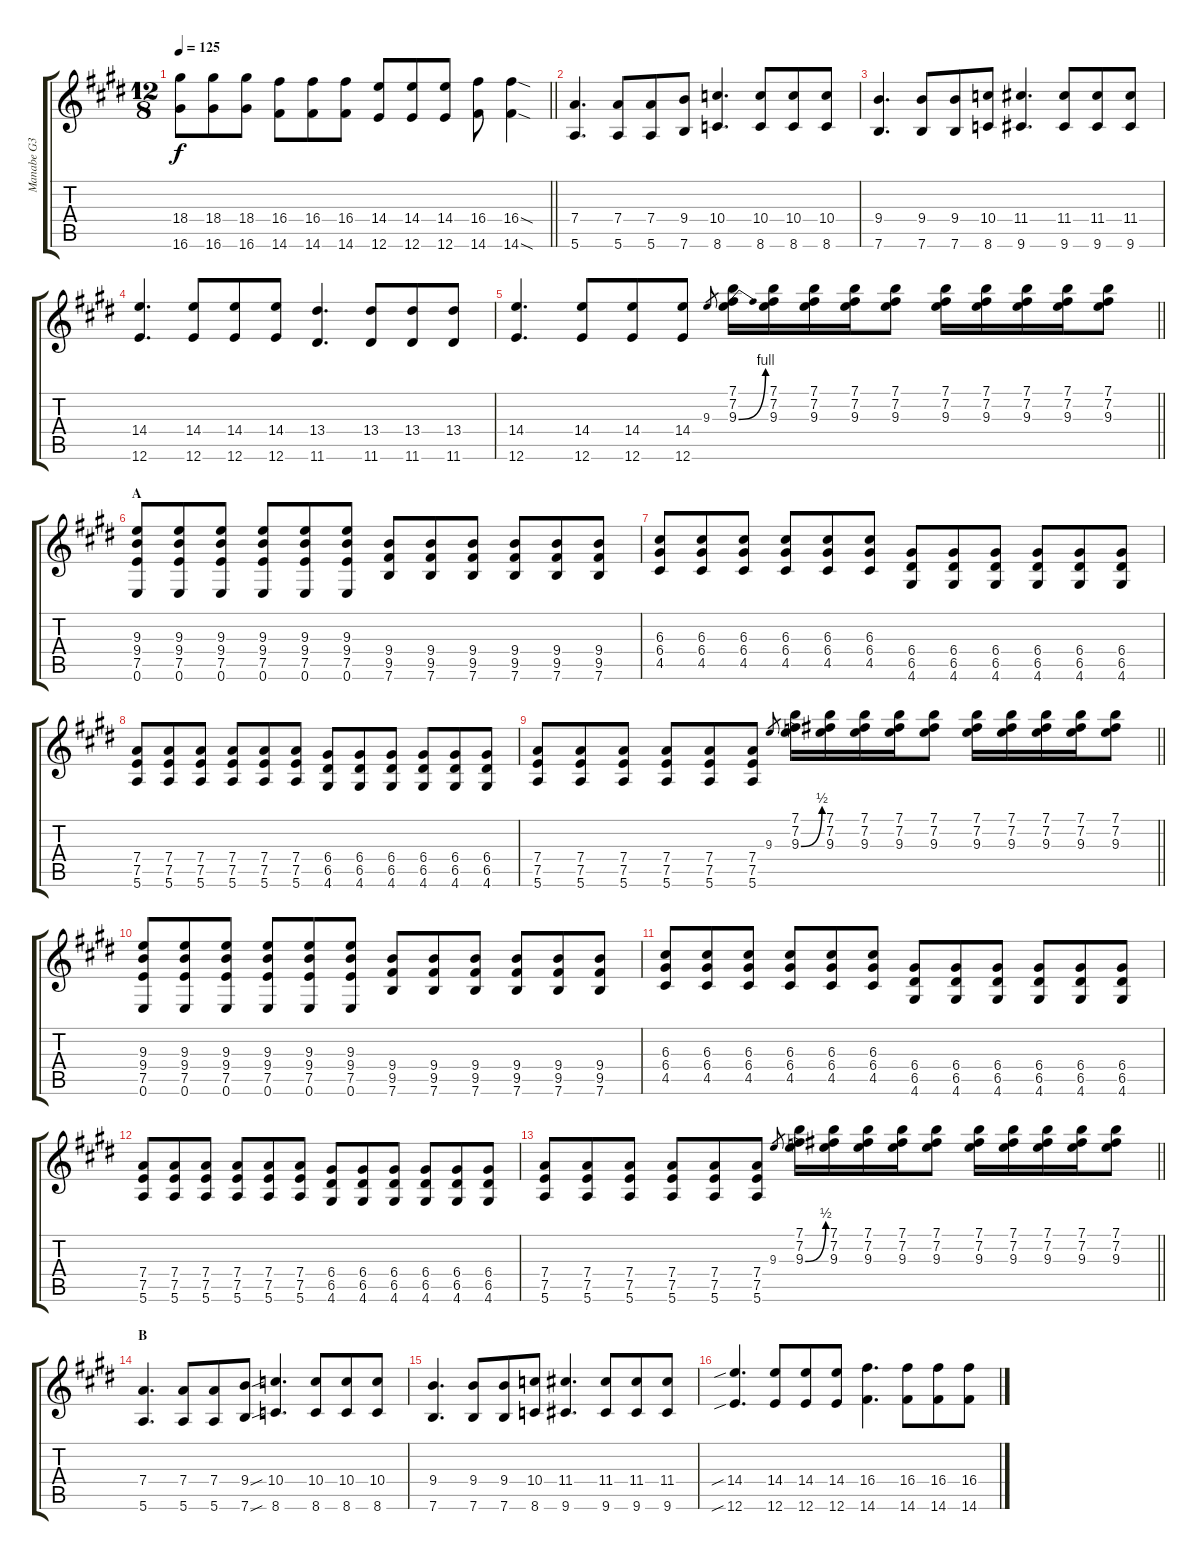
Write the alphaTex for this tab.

\track ("Manabe G3" "Manabe G3") {instrument overdrivenguitar}
\staff {score tabs}
\tuning (E4 B3 G3 D3 A2 E2) {hide}
\ts (12 8)
\tempo 125
\clef g2
\barLineRight lightlight
\ks e
(18.4 16.6).8{dy f} (18.4 16.6).8 (18.4 16.6).8 (16.4 14.6).8 (16.4 14.6).8 (16.4 14.6).8 (14.4 12.6).8 (14.4 12.6).8 (14.4 12.6).8 (16.4 14.6).8 (16.4{sod} 14.6{sod}).4 |
(7.4 5.6).4{d} (7.4 5.6).8 (7.4 5.6).8 (9.4 7.6).8 (10.4 8.6).4{d} (10.4 8.6).8 (10.4 8.6).8 (10.4 8.6).8 |
(9.4 7.6).4{d} (9.4 7.6).8 (9.4 7.6).8 (10.4 8.6).8 (11.4 9.6).4{d} (11.4 9.6).8 (11.4 9.6).8 (11.4 9.6).8 |
(14.4 12.6).4{d} (14.4 12.6).8 (14.4 12.6).8 (14.4 12.6).8 (13.4 11.6).4{d} (13.4 11.6).8 (13.4 11.6).8 (13.4 11.6).8 |
\barLineRight lightlight
(14.4 12.6).4{d} (14.4 12.6).8 (14.4 12.6).8 (14.4 12.6).8 9.3.8{gr} (7.1 7.2 9.3{be (bend 0 0 60 4)}).16 (7.1 7.2 9.3).16 (7.1 7.2 9.3).16 (7.1 7.2 9.3).16 (7.1 7.2 9.3).8 (7.1 7.2 9.3).16 (7.1 7.2 9.3).16 (7.1 7.2 9.3).16 (7.1 7.2 9.3).16 (7.1 7.2 9.3).8 |
\section ("" "A")
(9.3 9.4 7.5 0.6).8 (9.3 9.4 7.5 0.6).8 (9.3 9.4 7.5 0.6).8 (9.3 9.4 7.5 0.6).8 (9.3 9.4 7.5 0.6).8 (9.3 9.4 7.5 0.6).8 (9.4 9.5 7.6).8 (9.4 9.5 7.6).8 (9.4 9.5 7.6).8 (9.4 9.5 7.6).8 (9.4 9.5 7.6).8 (9.4 9.5 7.6).8 |
(6.3 6.4 4.5).8 (6.3 6.4 4.5).8 (6.3 6.4 4.5).8 (6.3 6.4 4.5).8 (6.3 6.4 4.5).8 (6.3 6.4 4.5).8 (6.4 6.5 4.6).8 (6.4 6.5 4.6).8 (6.4 6.5 4.6).8 (6.4 6.5 4.6).8 (6.4 6.5 4.6).8 (6.4 6.5 4.6).8 |
(7.4 7.5 5.6).8 (7.4 7.5 5.6).8 (7.4 7.5 5.6).8 (7.4 7.5 5.6).8 (7.4 7.5 5.6).8 (7.4 7.5 5.6).8 (6.4 6.5 4.6).8 (6.4 6.5 4.6).8 (6.4 6.5 4.6).8 (6.4 6.5 4.6).8 (6.4 6.5 4.6).8 (6.4 6.5 4.6).8 |
\barLineRight lightlight
(7.4 7.5 5.6).8 (7.4 7.5 5.6).8 (7.4 7.5 5.6).8 (7.4 7.5 5.6).8 (7.4 7.5 5.6).8 (7.4 7.5 5.6).8 9.3.8{gr} (7.1 7.2 9.3{be (bend 0 0 60 2)}).16 (7.1 7.2 9.3).16 (7.1 7.2 9.3).16 (7.1 7.2 9.3).16 (7.1 7.2 9.3).8 (7.1 7.2 9.3).16 (7.1 7.2 9.3).16 (7.1 7.2 9.3).16 (7.1 7.2 9.3).16 (7.1 7.2 9.3).8 |
(9.3 9.4 7.5 0.6).8 (9.3 9.4 7.5 0.6).8 (9.3 9.4 7.5 0.6).8 (9.3 9.4 7.5 0.6).8 (9.3 9.4 7.5 0.6).8 (9.3 9.4 7.5 0.6).8 (9.4 9.5 7.6).8 (9.4 9.5 7.6).8 (9.4 9.5 7.6).8 (9.4 9.5 7.6).8 (9.4 9.5 7.6).8 (9.4 9.5 7.6).8 |
(6.3 6.4 4.5).8 (6.3 6.4 4.5).8 (6.3 6.4 4.5).8 (6.3 6.4 4.5).8 (6.3 6.4 4.5).8 (6.3 6.4 4.5).8 (6.4 6.5 4.6).8 (6.4 6.5 4.6).8 (6.4 6.5 4.6).8 (6.4 6.5 4.6).8 (6.4 6.5 4.6).8 (6.4 6.5 4.6).8 |
(7.4 7.5 5.6).8 (7.4 7.5 5.6).8 (7.4 7.5 5.6).8 (7.4 7.5 5.6).8 (7.4 7.5 5.6).8 (7.4 7.5 5.6).8 (6.4 6.5 4.6).8 (6.4 6.5 4.6).8 (6.4 6.5 4.6).8 (6.4 6.5 4.6).8 (6.4 6.5 4.6).8 (6.4 6.5 4.6).8 |
\barLineRight lightlight
(7.4 7.5 5.6).8 (7.4 7.5 5.6).8 (7.4 7.5 5.6).8 (7.4 7.5 5.6).8 (7.4 7.5 5.6).8 (7.4 7.5 5.6).8 9.3.8{gr} (7.1 7.2 9.3{be (bend 0 0 60 2)}).16 (7.1 7.2 9.3).16 (7.1 7.2 9.3).16 (7.1 7.2 9.3).16 (7.1 7.2 9.3).8 (7.1 7.2 9.3).16 (7.1 7.2 9.3).16 (7.1 7.2 9.3).16 (7.1 7.2 9.3).16 (7.1 7.2 9.3).8 |
\section ("" "B")
(7.4 5.6).4{d} (7.4 5.6).8 (7.4 5.6).8 (9.4{sou} 7.6{sou}).8 (10.4 8.6).4{d} (10.4 8.6).8 (10.4 8.6).8 (10.4 8.6).8 |
(9.4 7.6).4{d} (9.4 7.6).8 (9.4 7.6).8 (10.4 8.6).8 (11.4 9.6).4{d} (11.4 9.6).8 (11.4 9.6).8 (11.4 9.6).8 |
(14.4{sib} 12.6{sib}).4{d} (14.4 12.6).8 (14.4 12.6).8 (14.4 12.6).8 (16.4 14.6).4{d} (16.4 14.6).8 (16.4 14.6).8 (16.4 14.6).8
